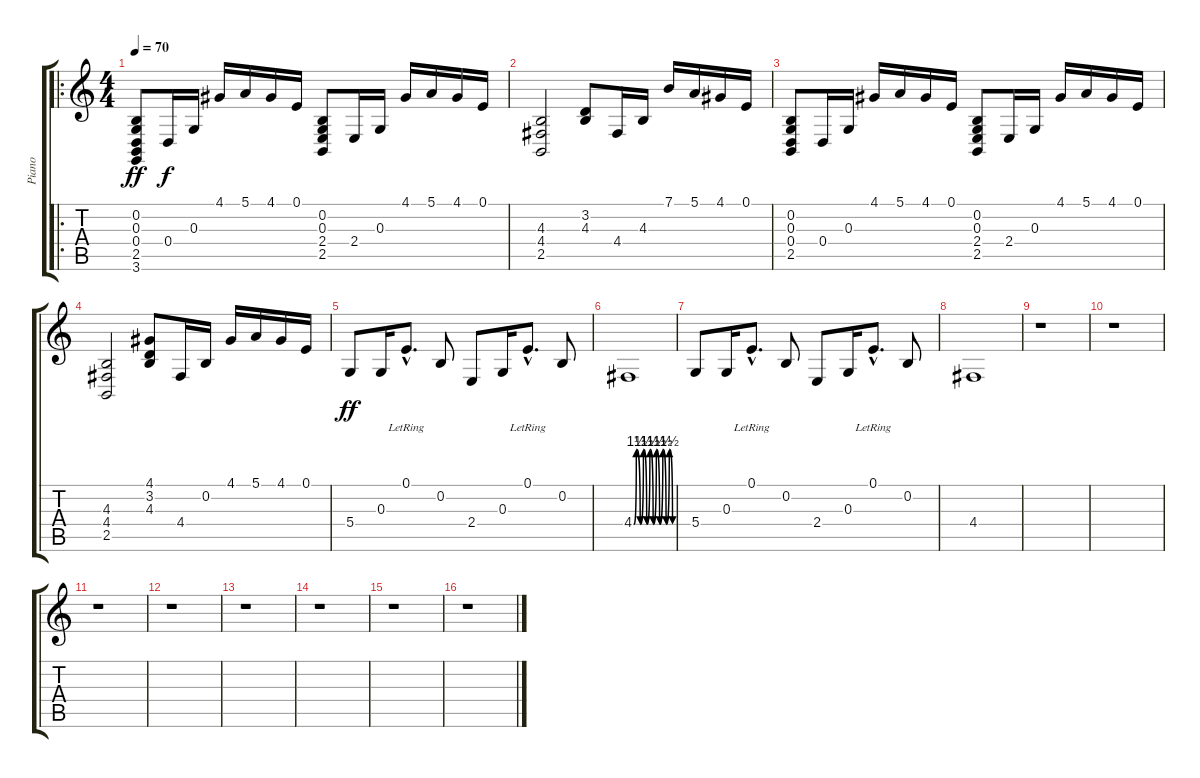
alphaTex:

\track ("Piano" "Piano") {instrument electricgrandpiano}
\staff {score tabs}
\tuning (E4 B3 G3 D3 A2 E2) {hide}
\ro
\ts (4 4)
\tempo 70
\clef g2
\ks c
(0.2 0.3 0.4 2.5 3.6).8{dy ff} 0.4.16{dy f} 0.3.16 4.1.16 5.1.16 4.1.16 0.1.16 (0.2 0.3 2.4 2.5).8 2.4.16 0.3.16 4.1.16 5.1.16 4.1.16 0.1.16 |
(4.3 4.4 2.5).2 (3.2 4.3).8 4.4.16 4.3.16 7.1.16 5.1.16 4.1.16 0.1.16 |
(0.2 0.3 0.4 2.5).8 0.4.16 0.3.16 4.1.16 5.1.16 4.1.16 0.1.16 (0.2 0.3 2.4 2.5).8 2.4.16 0.3.16 4.1.16 5.1.16 4.1.16 0.1.16 |
(4.3 4.4 2.5).2 (4.1 3.2 4.3).8 4.4.16 0.2.16 4.1.16 5.1.16 4.1.16 0.1.16 |
5.4.8{dy ff} 0.3.16 0.1{hac lr}.8{d} 0.2.8 2.4.8 0.3.16 0.1{hac lr}.8{d} 0.2.8 |
4.4{be (custom 0 0 4 6 10 0 15 6 20 0 25 6 30 0 35 6 40 0 45 6 50 0 55 6 60 0)}.1 |
5.4.8 0.3.16 0.1{hac lr}.8{d} 0.2.8 2.4.8 0.3.16 0.1{hac lr}.8{d} 0.2.8 |
4.4.1 |
r.1 |
r.1 |
r.1 |
r.1 |
r.1 |
r.1 |
r.1 |
r.1
